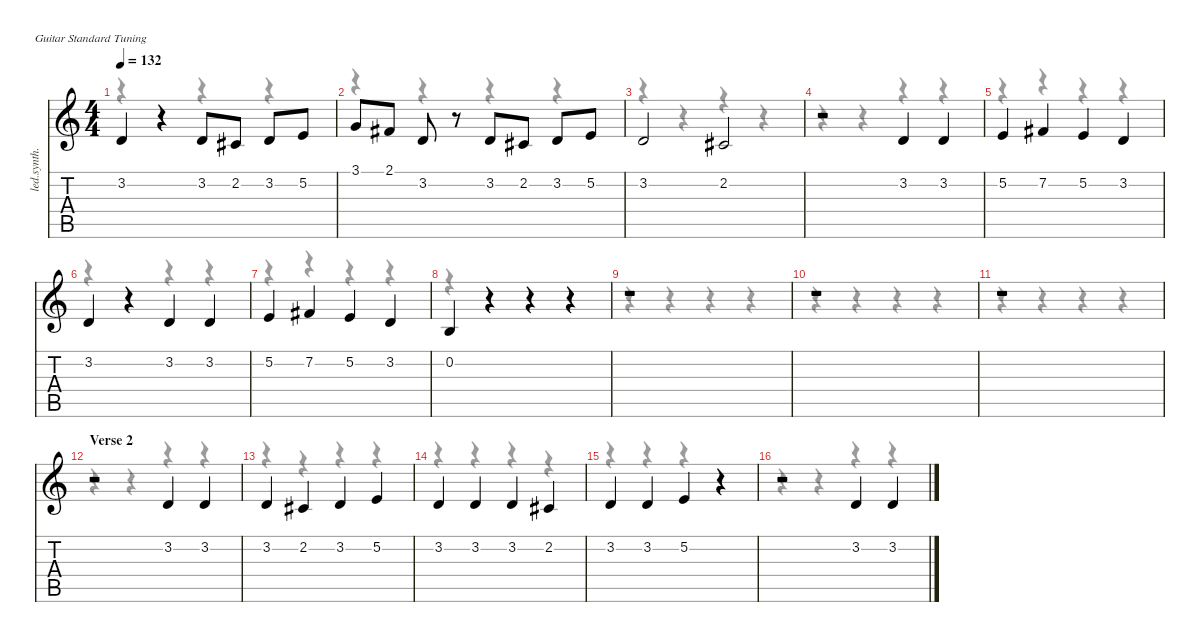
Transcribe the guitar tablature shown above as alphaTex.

\defaultSystemsLayout 4
\hideDynamics
\bracketExtendMode nobrackets
\otherSystemsTrackNameOrientation horizontal
\track ("Vocal" "led.synth.") {instrument lead6voice}
\staff {score tabs}
\tuning (E4 B3 G3 D3 A2 E2)
\voice
\ts (4 4)
\tempo 132
\clef g2
\ks c
3.2.4{dy f beam Up} r.4{beam Up} 3.2.8{beam Up} 2.2{acc #}.8{beam Up} 3.2.8{beam Up} 5.2.8{beam Up} |
3.1.8{beam Up} 2.1{acc #}.8{beam Up} 3.2.8{beam Up} r.8{beam Up} 3.2.8{beam Up} 2.2{acc #}.8{beam Up} 3.2.8{beam Up} 5.2.8{beam Up} |
3.2.2{beam Up} 2.2{acc #}.2{beam Up} |
r.2{beam Up} 3.2.4{beam Up} 3.2.4{beam Up} |
5.2.4{beam Up} 7.2{acc #}.4{beam Up} 5.2.4{beam Up} 3.2.4{beam Up} |
3.2.4{beam Up} r.4{beam Up} 3.2.4{beam Up} 3.2.4{beam Up} |
5.2.4{beam Up} 7.2{acc #}.4{beam Up} 5.2.4{beam Up} 3.2.4{beam Up} |
0.2.4{beam Up} r.4{beam Up} r.4{beam Up} r.4{beam Up} |
r.1{beam Up} |
r.1{beam Up} |
r.1{beam Up} |
\section ("" "Verse 2")
r.2{beam Up} 3.2.4{beam Up} 3.2.4{beam Up} |
3.2.4{beam Up} 2.2{acc #}.4{beam Up} 3.2.4{beam Up} 5.2.4{beam Up} |
3.2.4{beam Up} 3.2.4{beam Up} 3.2.4{beam Up} 2.2{acc #}.4{beam Up} |
3.2.4{beam Up} 3.2.4{beam Up} 5.2.4{beam Up} r.4{beam Up} |
r.2{beam Up} 3.2.4{beam Up} 3.2.4{beam Up}
\voice
\clef g2
\ottava regular
\simile none
\ks c
r.4{dy mf beam Down} r.4{beam Down} r.4{beam Down} r.4{beam Down} |
r.4{beam Down} r.4{beam Down} r.4{beam Down} r.4{beam Down} |
r.4{beam Down} r.4{beam Down} r.4{beam Down} r.4{beam Down} |
r.4{beam Down} r.4{beam Down} r.4{beam Down} r.4{beam Down} |
r.4{beam Down} r.4{beam Down} r.4{beam Down} r.4{beam Down} |
r.4{beam Down} r.4{beam Down} r.4{beam Down} r.4{beam Down} |
r.4{beam Down} r.4{beam Down} r.4{beam Down} r.4{beam Down} |
r.4{beam Down} r.4{beam Down} r.4{beam Down} r.4{beam Down} |
r.4{beam Down} r.4{beam Down} r.4{beam Down} r.4{beam Down} |
r.4{beam Down} r.4{beam Down} r.4{beam Down} r.4{beam Down} |
r.4{beam Down} r.4{beam Down} r.4{beam Down} r.4{beam Down} |
r.4{beam Down} r.4{beam Down} r.4{beam Down} r.4{beam Down} |
r.4{beam Down} r.4{beam Down} r.4{beam Down} r.4{beam Down} |
r.4{beam Down} r.4{beam Down} r.4{beam Down} r.4{beam Down} |
r.4{beam Down} r.4{beam Down} r.4{beam Down} r.4{beam Down} |
r.4{beam Down} r.4{beam Down} r.4{beam Down} r.4{beam Down}
